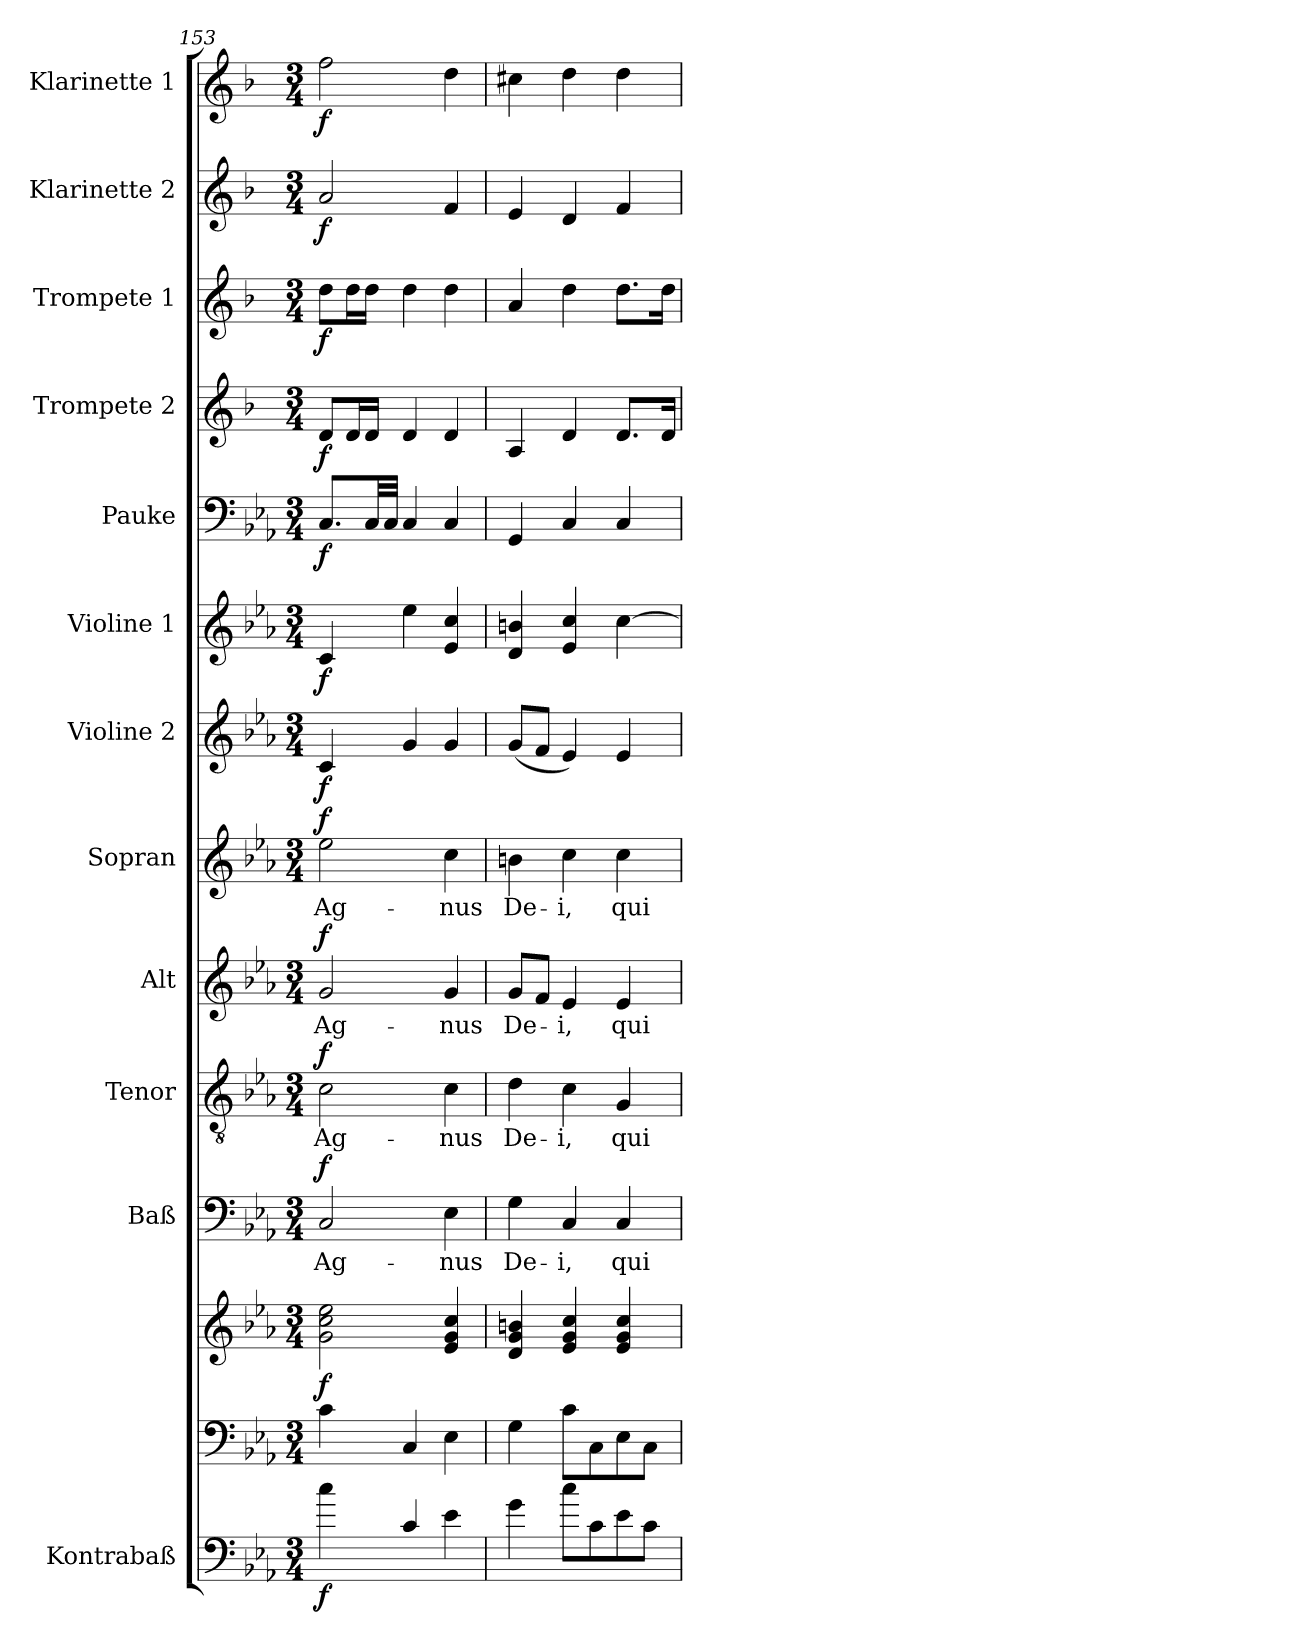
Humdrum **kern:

**kern	**dynam	**kern	**kern	**dynam	**kern	**text	**dynam	**kern	**text	**dynam	**kern	**text	**dynam	**kern	**text	**dynam	**kern	**dynam	**kern	**dynam	**kern	**dynam	**kern	**dynam	**kern	**dynam	**kern	**dynam	**kern	**dynam
*part13	*part13	*part12	*part12	*part12	*part11	*part11	*part11	*part10	*part10	*part10	*part9	*part9	*part9	*part8	*part8	*part8	*part7	*part7	*part6	*part6	*part5	*part5	*part4	*part4	*part3	*part3	*part2	*part2	*part1	*part1
*staff14	*staff14	*staff13	*staff12	*staff12/13	*staff11	*staff11	*staff11	*staff10	*staff10	*staff10	*staff9	*staff9	*staff9	*staff8	*staff8	*staff8	*staff7	*staff7	*staff6	*staff6	*staff5	*staff5	*staff4	*staff4	*staff3	*staff3	*staff2	*staff2	*staff1	*staff1
*I"Kontrabaß	*	*	*	*	*I"Baß	*	*	*I"Tenor	*	*	*I"Alt	*	*	*I"Sopran	*	*	*I"Violine 2	*	*I"Violine 1	*	*I"Pauke	*	*I"Trompete 2	*	*I"Trompete 1	*	*I"Klarinette 2	*	*I"Klarinette 1	*
*	*	*	*	*	*	*	*	*	*	*	*	*	*	*	*	*	*I'Vln	*	*I'Vln	*	*	*	*I'Tpt	*	*I'Tpt	*	*	*	*	*
!!LO:PB:g=z
*clefF4	*	*clefF4	*clefG2	*	*clefF4	*	*	*clefGv2	*	*	*clefG2	*	*	*clefG2	*	*	*clefG2	*	*clefG2	*	*clefF4	*	*clefG2	*	*clefG2	*	*clefG2	*	*clefG2	*
*ITrd7c12	*	*	*	*	*	*	*	*	*	*	*	*	*	*	*	*	*	*	*	*	*	*	*ITrd1c2	*	*ITrd1c2	*	*ITrd1c2	*	*ITrd1c2	*
*k[b-e-a-]	*	*k[b-e-a-]	*k[b-e-a-]	*	*k[b-e-a-]	*	*	*k[b-e-a-]	*	*	*k[b-e-a-]	*	*	*k[b-e-a-]	*	*	*k[b-e-a-]	*	*k[b-e-a-]	*	*k[b-e-a-]	*	*k[b-e-a-]	*	*k[b-e-a-]	*	*k[b-e-a-]	*	*k[b-e-a-]	*
*E-:	*	*E-:	*E-:	*	*E-:	*	*	*E-:	*	*	*E-:	*	*	*E-:	*	*	*E-:	*	*E-:	*	*E-:	*	*E-:	*	*E-:	*	*E-:	*	*E-:	*
*M3/4	*	*M3/4	*M3/4	*	*M3/4	*	*	*M3/4	*	*	*M3/4	*	*	*M3/4	*	*	*M3/4	*	*M3/4	*	*M3/4	*	*M3/4	*	*M3/4	*	*M3/4	*	*M3/4	*
=153	=153	=153	=153	=153	=153	=153	=153	=153	=153	=153	=153	=153	=153	=153	=153	=153	=153	=153	=153	=153	=153	=153	=153	=153	=153	=153	=153	=153	=153	=153
!	!LO:DY:b	!	!	!LO:DY:b	!	!LO:LY:b	!LO:DY:a	!	!LO:LY:b	!LO:DY:a	!	!LO:LY:b	!LO:DY:a	!	!LO:LY:b	!LO:DY:a	!	!LO:DY:b	!	!LO:DY:b	!	!LO:DY:b	!	!LO:DY:b	!	!LO:DY:b	!	!LO:DY:b	!	!LO:DY:b
4c\	f	4c\	2g\ 2cc\ 2ee-\	f	2C/	Ag-	f	2c\	Ag-	f	2g/	Ag-	f	2ee-\	Ag-	f	4c/	f	4c/	f	8.C/L	f	8c/L	f	8cc\L	f	2g/	f	2ee-\	f
.	.	.	.	.	.	.	.	.	.	.	.	.	.	.	.	.	.	.	.	.	.	.	16c/L	.	16cc\L	.	.	.	.	.
.	.	.	.	.	.	.	.	.	.	.	.	.	.	.	.	.	.	.	.	.	32C/LL	.	16c/JJ	.	16cc\JJ	.	.	.	.	.
.	.	.	.	.	.	.	.	.	.	.	.	.	.	.	.	.	.	.	.	.	32C/JJJ	.	.	.	.	.	.	.	.	.
4C/	.	4C/	.	.	.	.	.	.	.	.	.	.	.	.	.	.	4g/	.	4ee-\	.	4C/	.	4c/	.	4cc\	.	.	.	.	.
!	!	!	!	!	!	!LO:LY:b	!	!	!LO:LY:b	!	!	!LO:LY:b	!	!	!LO:LY:b	!	!	!	!	!	!	!	!	!	!	!	!	!	!	!
4E-\	.	4E-\	4e-/ 4g/ 4cc/	.	4E-\	-nus	.	4c\	-nus	.	4g/	-nus	.	4cc\	-nus	.	4g/	.	4e-/ 4cc/	.	4C/	.	4c/	.	4cc\	.	4e-/	.	4cc\	.
=154	=154	=154	=154	=154	=154	=154	=154	=154	=154	=154	=154	=154	=154	=154	=154	=154	=154	=154	=154	=154	=154	=154	=154	=154	=154	=154	=154	=154	=154	=154
!	!	!	!	!	!	!LO:LY:b	!	!	!LO:LY:b	!	!	!LO:LY:b	!	!	!LO:LY:b	!	!	!	!	!	!	!	!	!	!	!	!	!	!	!
4G\	.	4G\	4d/ 4g/ 4bn/	.	4G\	De-	.	4d\	De-	.	8g/L	De-	.	4bn\	De-	.	(<8g/L	.	4d/ 4bn/	.	4GG/	.	4G/	.	4g/	.	4d/	.	4bn\	.
.	.	.	.	.	.	.	.	.	.	.	8f/J	.	.	.	.	.	8f/J	.	.	.	.	.	.	.	.	.	.	.	.	.
!	!	!	!	!	!	!LO:LY:b	!	!	!LO:LY:b	!	!	!LO:LY:b	!	!	!LO:LY:b	!	!	!	!	!	!	!	!	!	!	!	!	!	!	!
8c\L	.	8c\L	4e-/ 4g/ 4cc/	.	4C/	-i,	.	4c\	-i,	.	4e-/	-i,	.	4cc\	-i,	.	4e-/)	.	4e-/ 4cc/	.	4C/	.	4c/	.	4cc\	.	4c/	.	4cc\	.
8C\	.	8C\	.	.	.	.	.	.	.	.	.	.	.	.	.	.	.	.	.	.	.	.	.	.	.	.	.	.	.	.
!	!	!	!	!	!	!LO:LY:b	!	!	!LO:LY:b	!	!	!LO:LY:b	!	!	!LO:LY:b	!	!	!	!	!	!	!	!	!	!	!	!	!	!	!
8E-\	.	8E-\	4e-/ 4g/ 4cc/	.	4C/	qui	.	4G/	qui	.	4e-/	qui	.	4cc\	qui	.	4e-/	.	[4cc\	.	4C/	.	8.c/L	.	8.cc\L	.	4e-/	.	4cc\	.
8C\J	.	8C\J	.	.	.	.	.	.	.	.	.	.	.	.	.	.	.	.	.	.	.	.	.	.	.	.	.	.	.	.
.	.	.	.	.	.	.	.	.	.	.	.	.	.	.	.	.	.	.	.	.	.	.	16c/Jk	.	16cc\Jk	.	.	.	.	.
=	=	=	=	=	=	=	=	=	=	=	=	=	=	=	=	=	=	=	=	=	=	=	=	=	=	=	=	=	=	=
*-	*-	*-	*-	*-	*-	*-	*-	*-	*-	*-	*-	*-	*-	*-	*-	*-	*-	*-	*-	*-	*-	*-	*-	*-	*-	*-	*-	*-	*-	*-
